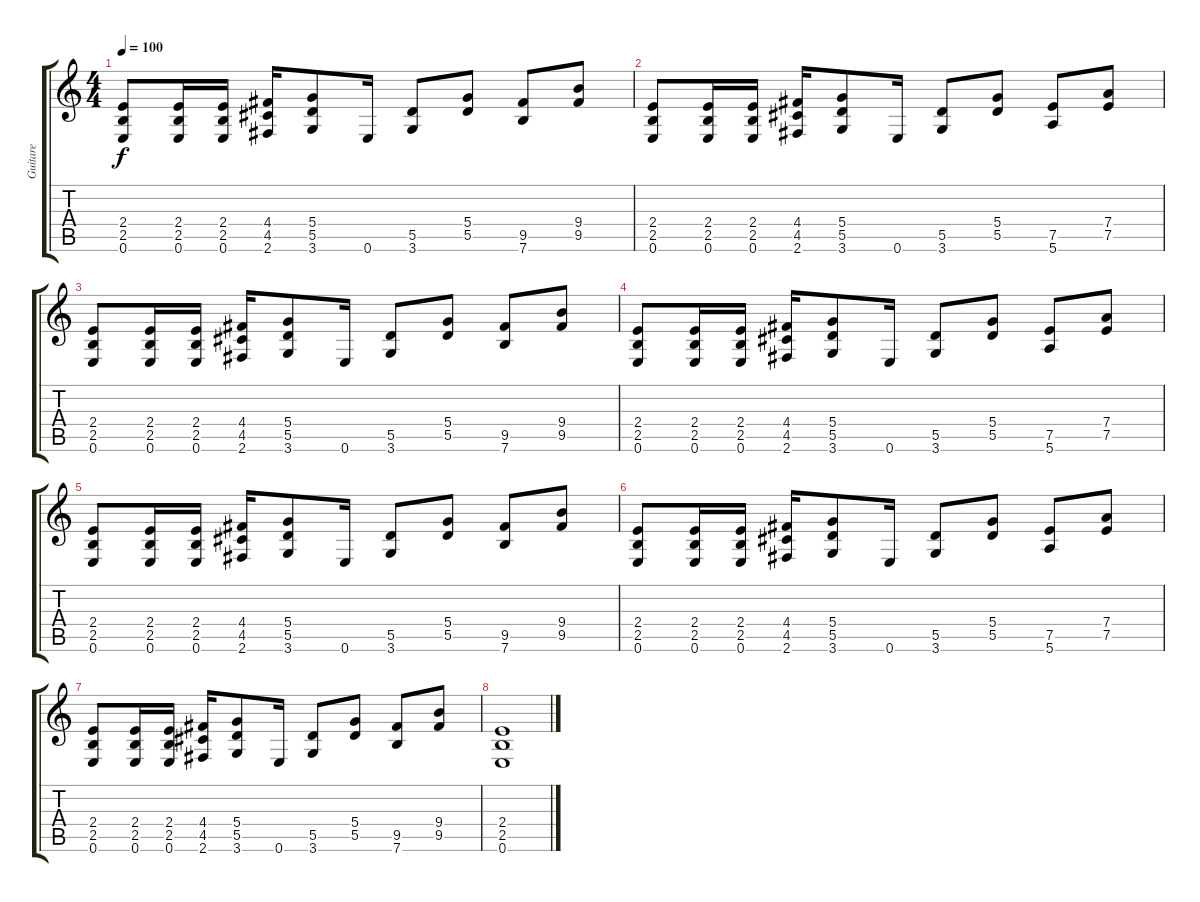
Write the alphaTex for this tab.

\track ("Guitare" "Guitare") {instrument acousticguitarsteel}
\staff {score tabs}
\tuning (E4 B3 G3 D3 A2 E2) {hide}
\ts (4 4)
\tempo 100
\clef g2
\ks c
(2.4 2.5 0.6).8{dy f} (2.4 2.5 0.6).16 (2.4 2.5 0.6).16 (4.4 4.5 2.6).16 (5.4 5.5 3.6).8 0.6.16 (5.5 3.6).8 (5.4 5.5).8 (9.5 7.6).8 (9.4 9.5).8 |
(2.4 2.5 0.6).8 (2.4 2.5 0.6).16 (2.4 2.5 0.6).16 (4.4 4.5 2.6).16 (5.4 5.5 3.6).8 0.6.16 (5.5 3.6).8 (5.4 5.5).8 (7.5 5.6).8 (7.4 7.5).8 |
(2.4 2.5 0.6).8 (2.4 2.5 0.6).16 (2.4 2.5 0.6).16 (4.4 4.5 2.6).16 (5.4 5.5 3.6).8 0.6.16 (5.5 3.6).8 (5.4 5.5).8 (9.5 7.6).8 (9.4 9.5).8 |
(2.4 2.5 0.6).8 (2.4 2.5 0.6).16 (2.4 2.5 0.6).16 (4.4 4.5 2.6).16 (5.4 5.5 3.6).8 0.6.16 (5.5 3.6).8 (5.4 5.5).8 (7.5 5.6).8 (7.4 7.5).8 |
(2.4 2.5 0.6).8 (2.4 2.5 0.6).16 (2.4 2.5 0.6).16 (4.4 4.5 2.6).16 (5.4 5.5 3.6).8 0.6.16 (5.5 3.6).8 (5.4 5.5).8 (9.5 7.6).8 (9.4 9.5).8 |
(2.4 2.5 0.6).8 (2.4 2.5 0.6).16 (2.4 2.5 0.6).16 (4.4 4.5 2.6).16 (5.4 5.5 3.6).8 0.6.16 (5.5 3.6).8 (5.4 5.5).8 (7.5 5.6).8 (7.4 7.5).8 |
(2.4 2.5 0.6).8 (2.4 2.5 0.6).16 (2.4 2.5 0.6).16 (4.4 4.5 2.6).16 (5.4 5.5 3.6).8 0.6.16 (5.5 3.6).8 (5.4 5.5).8 (9.5 7.6).8 (9.4 9.5).8 |
(2.4 2.5 0.6).1
